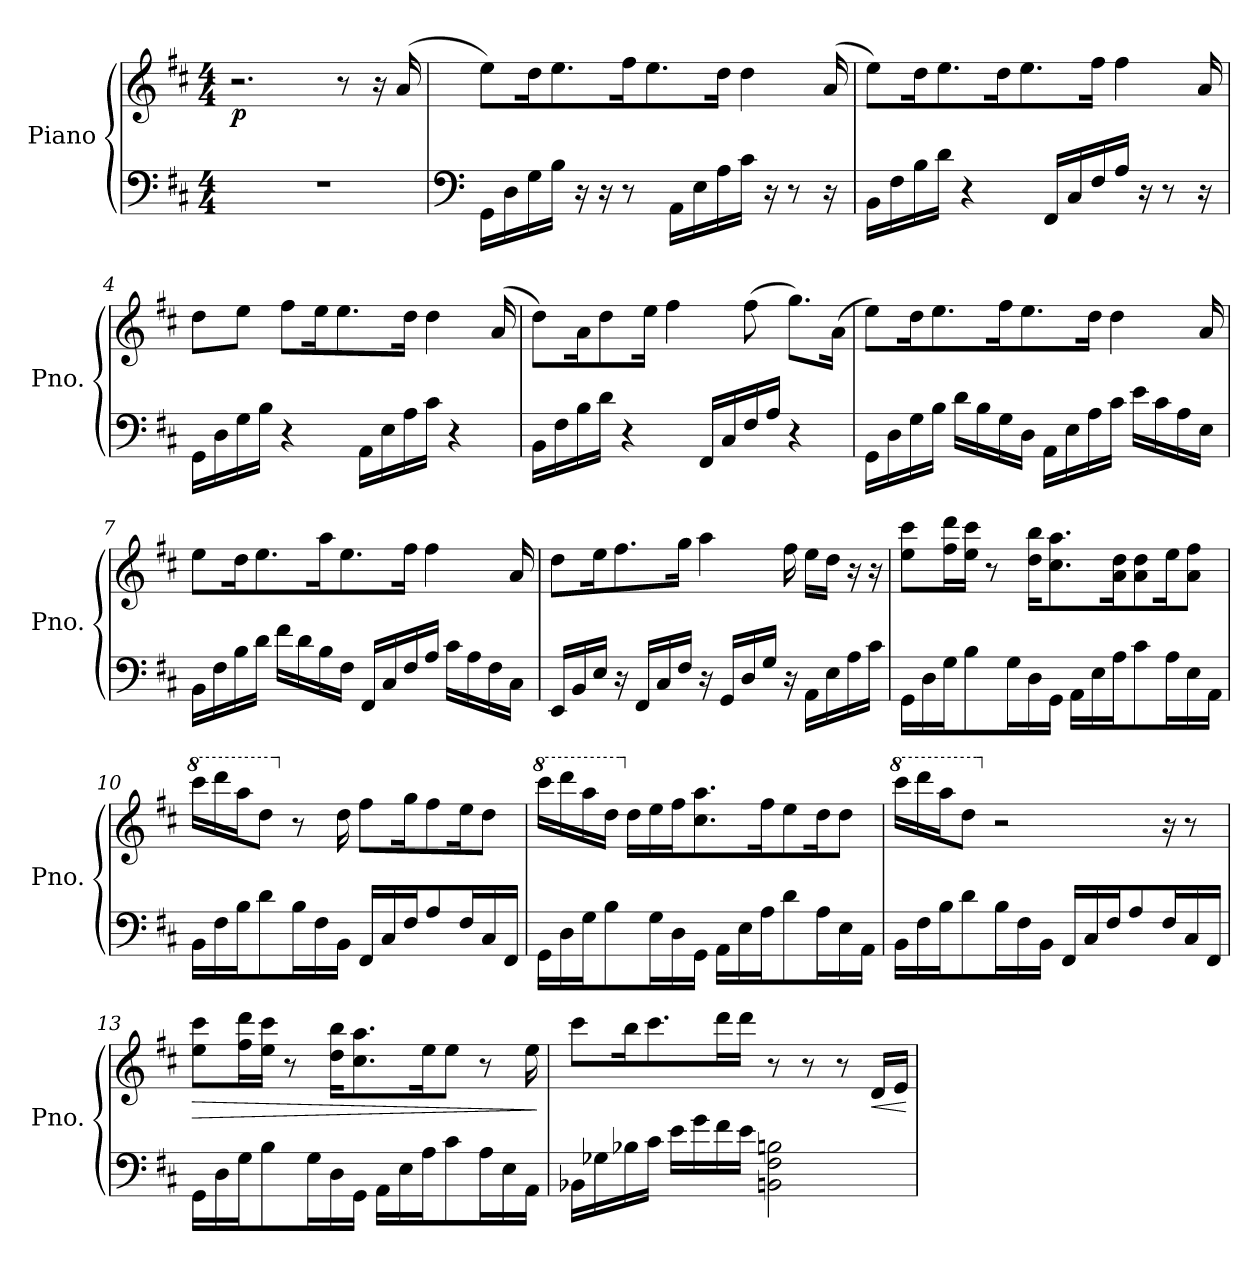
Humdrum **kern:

**kern	**kern	**dynam
*part1	*part1	*part1
*staff2	*staff1	*staff1/2
*I"Piano	*	*
*I'Pno.	*	*
*clefF4	*clefG2	*
*k[f#c#]	*k[f#c#]	*
*M4/4	*M4/4	*
*MM72	*MM72	*
=1	=1	=1
!	!	!LO:DY:b
1r	2.r	p
.	8r	.
.	16r	.
.	(>16a/	.
=2	=2	=2
*clefF4	*	*
16GG\LL	8ee\L)	.
16D\	.	.
16G\	16dd\K	.
16B\JJ	8.ee\	.
16r	.	.
16r	.	.
8r	16ff#\K	.
.	8.ee\	.
16AA\LL	.	.
16E\	.	.
16A\	16dd\Jk	.
16c#\JJ	4dd\	.
16r	.	.
8r	.	.
16r	(>16a/	.
=3	=3	=3
16BB\LL	8ee\L)	.
16F#\	.	.
16B\	16dd\K	.
16d\JJ	8.ee\	.
4r	.	.
.	16dd\K	.
.	8.ee\	.
16FF#/LL	.	.
16C#/	.	.
16F#/	16ff#\Jk	.
16A/JJ	4ff#\	.
16r	.	.
8r	.	.
16r	16a/	.
!!LO:LB:g=z
=4	=4	=4
16GG\LL	8dd\L	.
16D\	.	.
16G\	8ee\J	.
16B\JJ	.	.
4r	8ff#\L	.
.	16ee\K	.
.	8.ee\	.
16AA\LL	.	.
16E\	.	.
16A\	16dd\Jk	.
16c#\JJ	4dd\	.
4r	.	.
.	(>16a/	.
=5	=5	=5
16BB\LL	8dd\L)	.
16F#\	.	.
16B\	16a\K	.
16d\JJ	8dd\	.
4r	.	.
.	16ee\Jk	.
.	4ff#\	.
16FF#/LL	.	.
16C#/	.	.
16F#/	(>8ff#\	.
16A/JJ	.	.
4r	8.gg\L)	.
.	(>16a\Jk	.
=6	=6	=6
16GG\LL	8ee\L)	.
16D\	.	.
16G\	16dd\K	.
16B\JJ	8.ee\	.
16d\LL	.	.
16B\	.	.
16G\	16ff#\K	.
16D\JJ	8.ee\	.
16AA\LL	.	.
16E\	.	.
16A\	16dd\Jk	.
16c#\JJ	4dd\	.
16e\LL	.	.
16c#\	.	.
16A\	.	.
16E\JJ	16a/	.
!!LO:LB:g=z
=7	=7	=7
16BB\LL	8ee\L	.
16F#\	.	.
16B\	16dd\K	.
16d\JJ	8.ee\	.
16f#\LL	.	.
16d\	.	.
16B\	16aa\K	.
16F#\JJ	8.ee\	.
16FF#/LL	.	.
16C#/	.	.
16F#/	16ff#\Jk	.
16A/JJ	4ff#\	.
16c#\LL	.	.
16A\	.	.
16F#\	.	.
16C#\JJ	16a/	.
=8	=8	=8
16EE/LL	8dd\L	.
16BB/	.	.
16E/JJ	16ee\K	.
16r	8.ff#\	.
16FF#/LL	.	.
16C#/	.	.
16F#/JJ	16gg\Jk	.
16r	4aa\	.
16GG/LL	.	.
16D/	.	.
16G/JJ	.	.
16r	16ff#\	.
16AA\LL	16ee\LL	.
16E\	16dd\JJ	.
16A\	16r	.
16c#\JJ	16r	.
!!LO:LB:g=z
=9	=9	=9
16GG\LL	8ee\ 8ccc#\L	.
16D\	.	.
16G\J	16ff#\ 16ddd\L	.
8B\	16ee\ 16ccc#\JJ	.
.	8r	.
16G\L	.	.
16D\	16dd\ 16bb\KL	.
16GG\JJ	8.cc#\ 8.aa\	.
16AA\LL	.	.
16E\	.	.
16A\J	16a\ 16dd\K	.
8c#\	8a\ 8dd\	.
16A\L	16ee\K	.
16E\	8a\ 8ff#\J	.
16AA\JJ	.	.
=10	=10	=10
*	*8va	*
16BB\LL	16cccc#\LL	.
16F#\	16dddd\	.
16B\J	16aaa\J	.
8d\	8ddd\J	.
*	*X8va	*
16B\L	8r	.
16F#\	.	.
16BB\JJ	16dd\	.
16FF#/LL	8ff#\L	.
16C#/	.	.
16F#/J	16gg\K	.
8A/	8ff#\	.
16F#/L	16ee\K	.
16C#/	8dd\J	.
16FF#/JJ	.	.
!!LO:LB:g=z
=11	=11	=11
*	*8va	*
16GG\LL	16cccc#\LL	.
16D\	16dddd\	.
16G\J	16aaa\	.
8B\	16ddd\JJ	.
*	*X8va	*
.	16dd\LL	.
16G\L	16ee\	.
16D\	16ff#\J	.
16GG\JJ	8.cc#\ 8.aa\	.
16AA\LL	.	.
16E\	.	.
16A\J	16ff#\K	.
8d\	8ee\	.
16A\L	16dd\K	.
16E\	8dd\J	.
16AA\JJ	.	.
=12	=12	=12
*	*8va	*
16BB\LL	16cccc#\LL	.
16F#\	16dddd\	.
16B\J	16aaa\J	.
8d\	8ddd\J	.
*	*X8va	*
16B\L	2r	.
16F#\	.	.
16BB\JJ	.	.
16FF#/LL	.	.
16C#/	.	.
16F#/J	.	.
8A/	.	.
16F#/L	16r	.
16C#/	8r	.
16FF#/JJ	.	.
=13	=13	=13
!	!	!LO:HP:b
16GG\LL	8ee\ 8ccc#\L	>
16D\	.	.
16G\J	16ff#\ 16ddd\L	.
8B\	16ee\ 16ccc#\JJ	.
.	8r	.
16G\L	.	.
16D\	16dd\ 16bb\KL	.
16GG\JJ	8.cc#\ 8.aa\	.
16AA\LL	.	.
16E\	.	.
16A\J	16ee\K	.
8c#\	8ee\J	.
16A\L	8r	.
16E\	.	.
16AA\JJ	16ee\	.
.	.	]
!!LO:LB:g=z
=14	=14	=14
16BB-X\LL	8ccc#\L	.
16G-X\	.	.
16B-X\	16bb\K	.
16c#\JJ	8.ccc#\	.
16e\LL	.	.
16g\	.	.
16f#\	16ddd\L	.
16e\JJ	16ddd\JJ	.
2BBn\ 2F#\ 2Bn\	8r	.
.	8r	.
.	8r	.
!	!	!LO:HP:b
.	16d/LL	<
.	16e/JJ	.
.	.	[
=	=	=
*-	*-	*-
